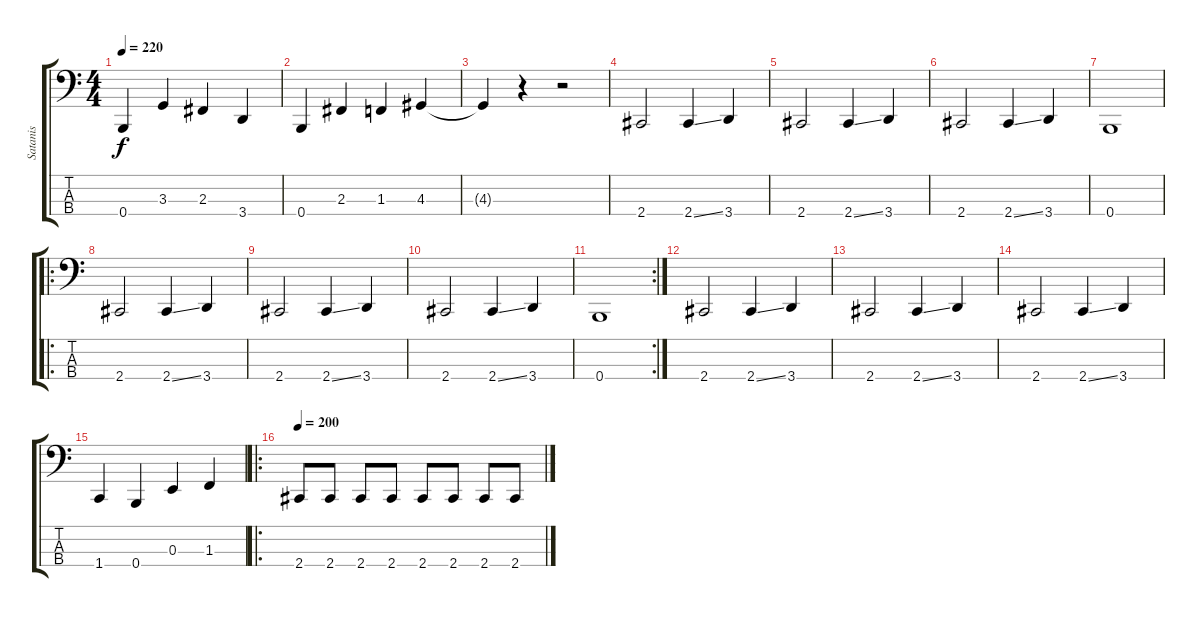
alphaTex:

\track ("Satanis" "Satanis") {instrument electricbassfinger}
\staff {score tabs}
\tuning (D2 A1 E1 B0) {hide}
\ts (4 4)
\tempo 220
\clef f4
\ks c
0.4.4{dy f} 3.3.4 2.3.4 3.4.4 |
0.4.4 2.3.4 1.3.4 4.3.4 |
4.3{t}.4 r.4 r.2 |
2.4.2 2.4{ss}.4 3.4.4 |
2.4.2 2.4{ss}.4 3.4.4 |
2.4.2 2.4{ss}.4 3.4.4 |
0.4.1 |
\ro
2.4.2 2.4{ss}.4 3.4.4 |
2.4.2 2.4{ss}.4 3.4.4 |
2.4.2 2.4{ss}.4 3.4.4 |
\rc 2
0.4.1 |
2.4.2 2.4{ss}.4 3.4.4 |
2.4.2 2.4{ss}.4 3.4.4 |
2.4.2 2.4{ss}.4 3.4.4 |
1.4.4 0.4.4 0.3.4 1.3.4 |
\ro
\tempo 200
2.4.8 2.4.8 2.4.8 2.4.8 2.4.8 2.4.8 2.4.8 2.4.8
